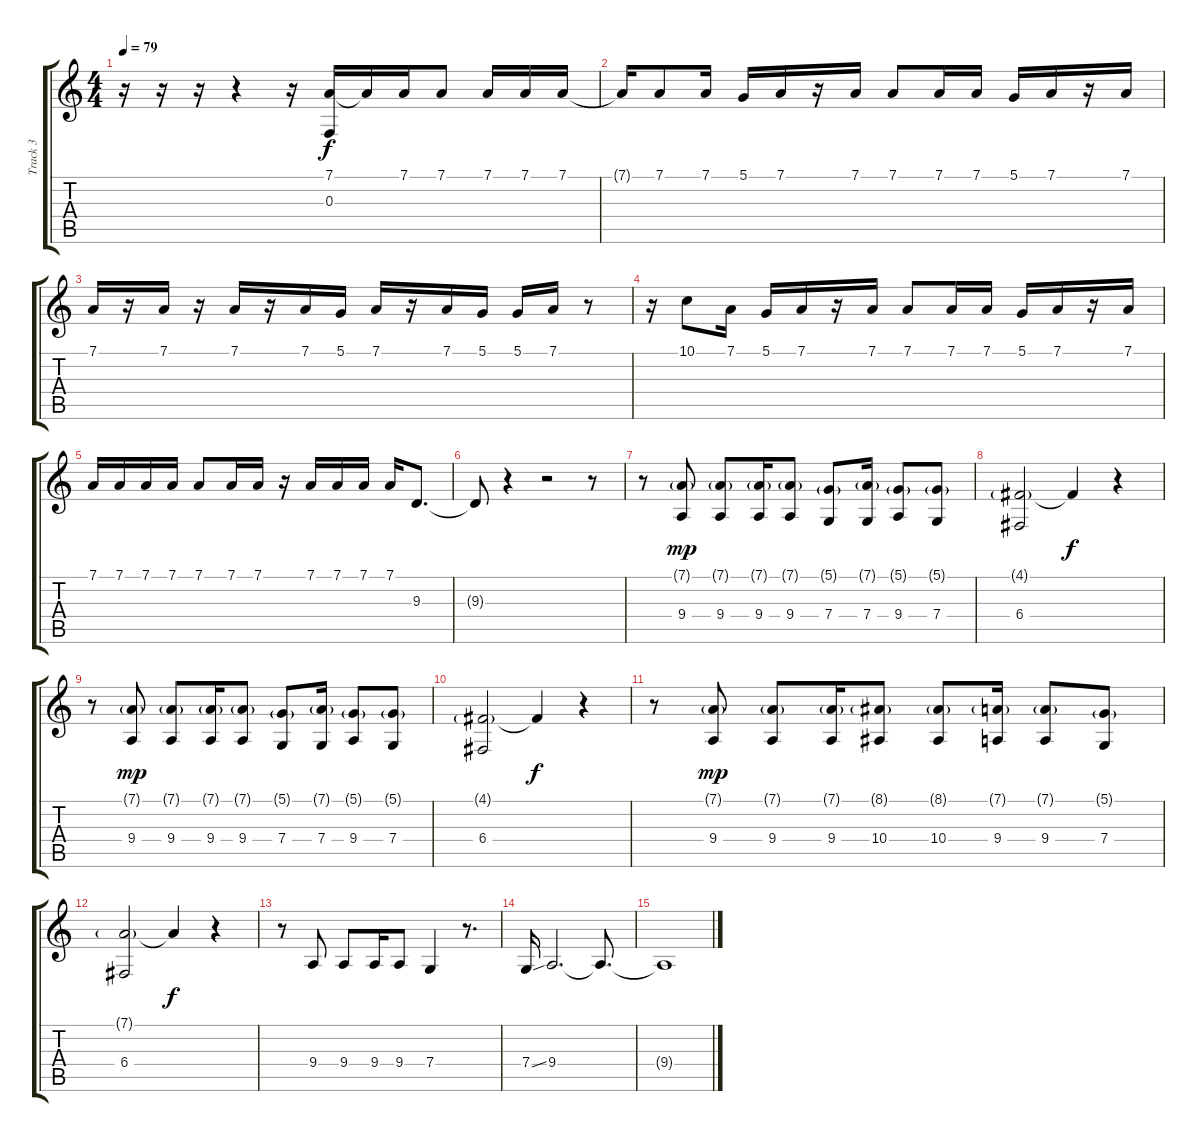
\track ("Track 3" "Track 3") {instrument lead1square}
\staff {score tabs}
\tuning (D4 A3 F3 C3 G2 C2) {hide}
\ts (4 4)
\tempo 79
\clef g2
\ks c
r.16{dy f} r.16 r.16 r.4 r.16 (7.1 0.3).16 7.1{t}.16 7.1.16 7.1.8 7.1.16 7.1.16 7.1.16 |
7.1{t}.16 7.1.8 7.1.16 5.1.16 7.1.16 r.16 7.1.16 7.1.8 7.1.16 7.1.16 5.1.16 7.1.16 r.16 7.1.16 |
7.1.16 r.16 7.1.16 r.16 7.1.16 r.16 7.1.16 5.1.16 7.1.16 r.16 7.1.16 5.1.16 5.1.16 7.1.16 r.8 |
r.16 10.1.8 7.1.16 5.1.16 7.1.16 r.16 7.1.16 7.1.8 7.1.16 7.1.16 5.1.16 7.1.16 r.16 7.1.16 |
7.1.16 7.1.16 7.1.16 7.1.16 7.1.8 7.1.16 7.1.16 r.16 7.1.16 7.1.16 7.1.16 7.1.16 9.3.8{d} |
9.3{t}.8 r.4 r.2 r.8 |
r.8 (7.1{g} 9.4).8{dy mp} (7.1{g} 9.4).8 (7.1{g} 9.4).16 (7.1{g} 9.4).8 (5.1{g} 7.4).8 (7.1{g} 7.4).16 (5.1{g} 9.4).8 (5.1{g} 7.4).8 |
(4.1{g} 6.4).2 4.1{t}.4{dy f} r.4 |
r.8 (7.1{g} 9.4).8{dy mp} (7.1{g} 9.4).8 (7.1{g} 9.4).16 (7.1{g} 9.4).8 (5.1{g} 7.4).8 (7.1{g} 7.4).16 (5.1{g} 9.4).8 (5.1{g} 7.4).8 |
(4.1{g} 6.4).2 4.1{t}.4{dy f} r.4 |
r.8 (7.1{g} 9.4).8{dy mp} (7.1{g} 9.4).8 (7.1{g} 9.4).16 (8.1{g} 10.4).8 (8.1{g} 10.4).8 (7.1{g} 9.4).16 (7.1{g} 9.4).8 (5.1{g} 7.4).8 |
(7.1{g} 6.4).2 7.1{t}.4{dy f} r.4 |
r.8 9.4.8 9.4.8 9.4.16 9.4.8 7.4.4 r.8{d} |
7.4{ss}.16 9.4.2{d volume 0} 9.4{t}.8{d} |
9.4{t}.1
